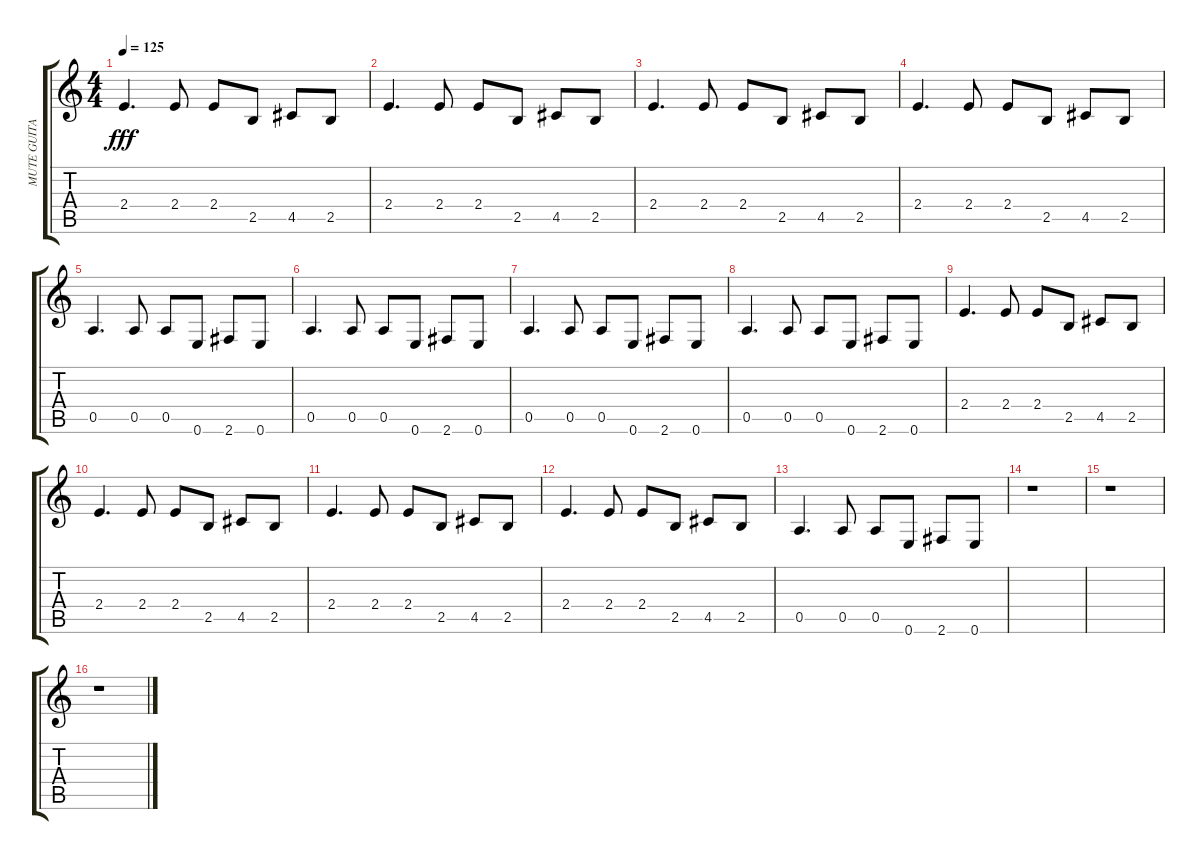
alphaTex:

\track ("MUTE GUITAR" "MUTE GUITA") {instrument electricguitarmuted}
\staff {score tabs}
\tuning (E4 B3 G3 D3 A2 E2) {hide}
\ts (4 4)
\tempo 125
\clef g2
\ks c
2.4.4{d dy fff} 2.4.8 2.4.8 2.5.8 4.5.8 2.5.8 |
2.4.4{d} 2.4.8 2.4.8 2.5.8 4.5.8 2.5.8 |
2.4.4{d} 2.4.8 2.4.8 2.5.8 4.5.8 2.5.8 |
2.4.4{d} 2.4.8 2.4.8 2.5.8 4.5.8 2.5.8 |
0.5.4{d} 0.5.8 0.5.8 0.6.8 2.6.8 0.6.8 |
0.5.4{d} 0.5.8 0.5.8 0.6.8 2.6.8 0.6.8 |
0.5.4{d} 0.5.8 0.5.8 0.6.8 2.6.8 0.6.8 |
0.5.4{d} 0.5.8 0.5.8 0.6.8 2.6.8 0.6.8 |
2.4.4{d} 2.4.8 2.4.8 2.5.8 4.5.8 2.5.8 |
2.4.4{d} 2.4.8 2.4.8 2.5.8 4.5.8 2.5.8 |
2.4.4{d} 2.4.8 2.4.8 2.5.8 4.5.8 2.5.8 |
2.4.4{d} 2.4.8 2.4.8 2.5.8 4.5.8 2.5.8 |
0.5.4{d} 0.5.8 0.5.8 0.6.8 2.6.8 0.6.8 |
r.1 |
r.1 |
r.1
